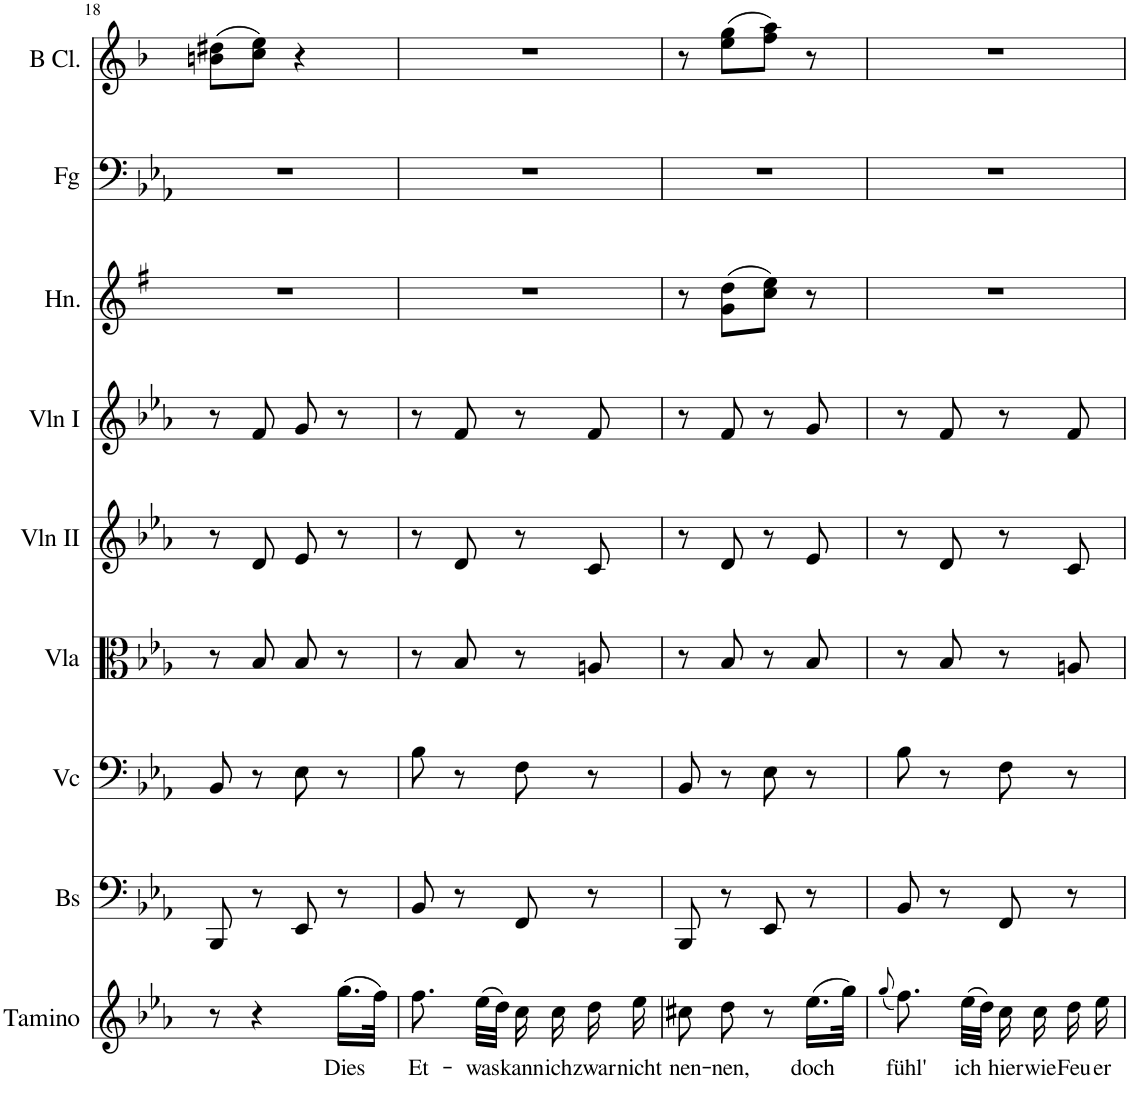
**kern	**text	**kern	**kern	**kern	**kern	**kern	**kern	**kern	**kern
*part9	*part9	*part8	*part7	*part6	*part5	*part4	*part3	*part2	*part1
*staff9	*staff9	*staff8	*staff7	*staff6	*staff5	*staff4	*staff3	*staff2	*staff1
*I"Tamino	*	*I"Basso	*I"Vc	*I"Viola	*I"Violini II	*I"Violini I	*I"E Horn	*I"Fagotti	*I"B Clarinet
*I'Tamino	*	*I'Bs	*I'Vc	*I'Vla	*I'Vln II	*I'Vln I	*I'Hn.	*I'Fg	*I'B Cl.
!!LO:PB:g=z
*clefG2	*	*clefF4	*clefF4	*clefC3	*clefG2	*clefG2	*clefG2	*clefF4	*clefG2
*	*	*Trd7c12	*	*	*	*	*Trd5c9	*	*Trd1c2
*k[b-e-a-]	*	*k[b-e-a-]	*k[b-e-a-]	*k[b-e-a-]	*k[b-e-a-]	*k[b-e-a-]	*k[f#]	*k[b-e-a-]	*k[b-]
*M2/4	*	*M2/4	*M2/4	*M2/4	*	*	*M2/4	*M2/4	*M2/4
=18	=18	=18	=18	=18	=18	=18	=18	=18	=18
8r	.	8BBB-/	8BB-/	8r	8r	8r	2r	2r	(8bn\ 8dd#X\L
4r	.	8r	8r	8B-/	8d/	8f/	.	.	8cc\ 8ee\J)
.	.	8EE-/	8E-\	8B-/	8e-/	8g/	.	.	4r
!	!LO:LY:b	!	!	!	!	!	!	!	!
(16.gg\LL	Dies	8r	8r	8r	8r	8r	.	.	.
32ff\JJk)	.	.	.	.	.	.	.	.	.
=19	=19	=19	=19	=19	=19	=19	=19	=19	=19
!	!LO:LY:b	!	!	!	!	!	!	!	!
8.ff\	Et-	8BB-/	8B-\	8r	8r	8r	2r	2r	2r
.	.	8r	8r	8B-/	8d/	8f/	.	.	.
!	!LO:LY:b	!	!	!	!	!	!	!	!
(32ee-\LLL	-was	.	.	.	.	.	.	.	.
32dd\JJJ)	.	.	.	.	.	.	.	.	.
!	!LO:LY:b	!	!	!	!	!	!	!	!
16cc\	kann	8FF/	8F\	8r	8r	8r	.	.	.
!	!LO:LY:b	!	!	!	!	!	!	!	!
16cc\	ich	.	.	.	.	.	.	.	.
!	!LO:LY:b	!	!	!	!	!	!	!	!
16dd\	zwar	8r	8r	8An/	8c/	8f/	.	.	.
!	!LO:LY:b	!	!	!	!	!	!	!	!
16ee-\	nicht	.	.	.	.	.	.	.	.
=20	=20	=20	=20	=20	=20	=20	=20	=20	=20
!	!LO:LY:b	!	!	!	!	!	!	!	!
8cc#X\	nen-	8BBB-/	8BB-/	8r	8r	8r	8r	2r	8r
!	!LO:LY:b	!	!	!	!	!	!	!	!
8dd\	-nen,	8r	8r	8B-/	8d/	8f/	(8g\ 8dd\L	.	(8ee\ 8gg\L
8r	.	8EE-/	8E-\	8r	8r	8r	8cc\ 8ee\J)	.	8ff\ 8aa\J)
!	!LO:LY:b	!	!	!	!	!	!	!	!
(16.ee-\LL	doch	8r	8r	8B-/	8e-/	8g/	8r	.	8r
32gg\JJk)	.	.	.	.	.	.	.	.	.
=21	=21	=21	=21	=21	=21	=21	=21	=21	=21
(8qgg/	.	.	.	.	.	.	.	.	.
!	!LO:LY:b	!	!	!	!	!	!	!	!
8.ff\)	fühl'	8BB-/	8B-\	8r	8r	8r	2r	2r	2r
.	.	8r	8r	8B-/	8d/	8f/	.	.	.
!	!LO:LY:b	!	!	!	!	!	!	!	!
(32ee-\LLL	ich	.	.	.	.	.	.	.	.
32dd\JJJ)	.	.	.	.	.	.	.	.	.
!	!LO:LY:b	!	!	!	!	!	!	!	!
16cc\	hier	8FF/	8F\	8r	8r	8r	.	.	.
!	!LO:LY:b	!	!	!	!	!	!	!	!
16cc\	wie	.	.	.	.	.	.	.	.
!	!LO:LY:b	!	!	!	!	!	!	!	!
16dd\	Feu-	8r	8r	8An/	8c/	8f/	.	.	.
!	!LO:LY:b	!	!	!	!	!	!	!	!
16ee-\	-er	.	.	.	.	.	.	.	.
=	=	=	=	=	=	=	=	=	=
*-	*-	*-	*-	*-	*-	*-	*-	*-	*-
